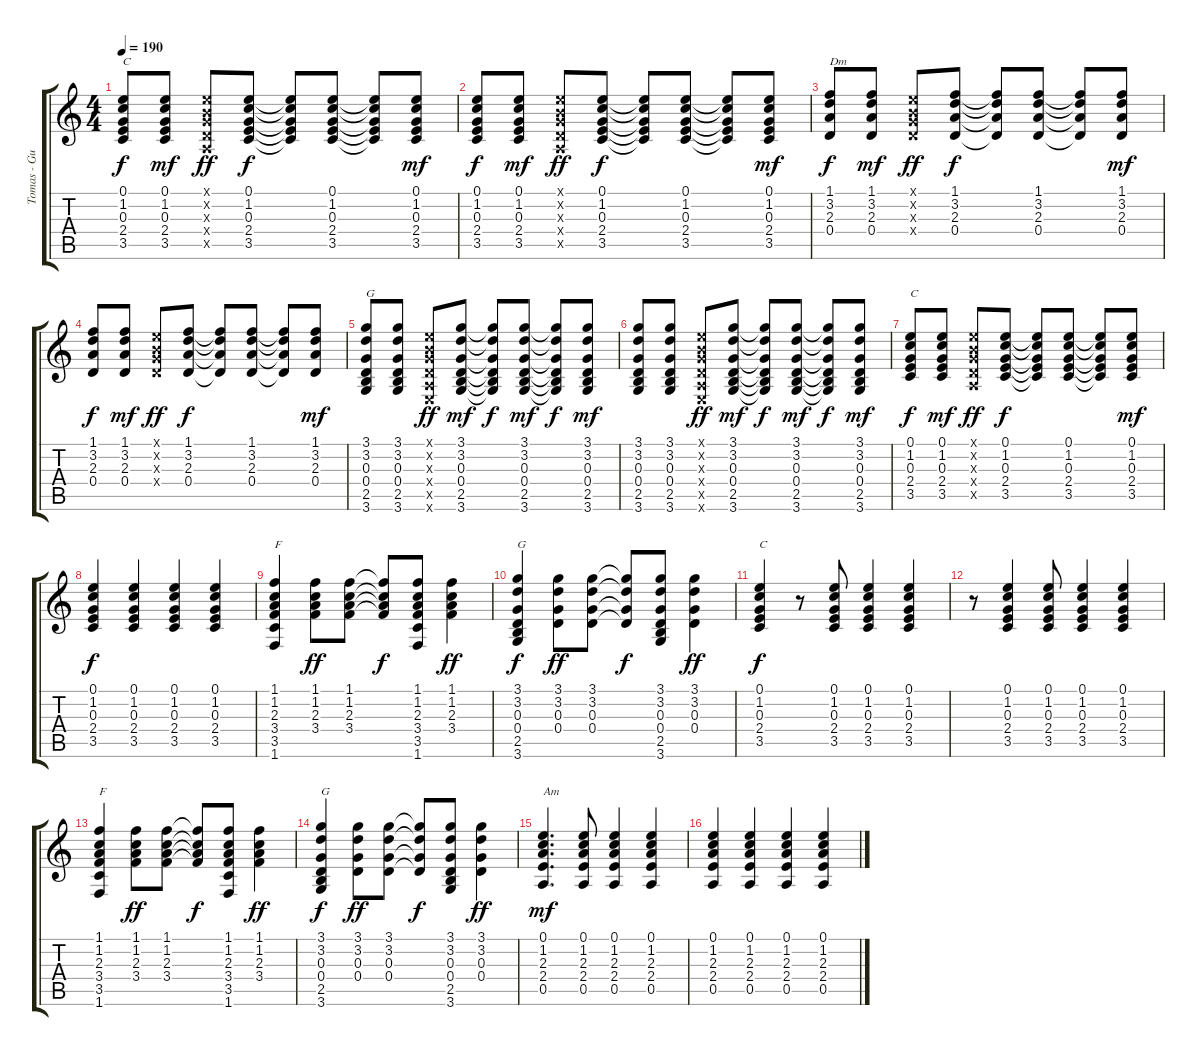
\track ("Tomas - Guitar" "Tomas - Gu") {instrument acousticguitarsteel}
\staff {score tabs}
\tuning (E4 B3 G3 D3 A2 E2) {hide}
\ts (4 4)
\tempo 190
\clef g2
\ks c
(0.1 1.2 0.3 2.4 3.5).8{txt "C" dy f} (0.1 1.2 0.3 2.4 3.5).8{dy mf} (0.1{x} 0.2{x} 0.3{x} 0.4{x} 0.5{x}).8{dy ff} (0.1 1.2 0.3 2.4 3.5).8{dy f} (0.1{t} 1.2{t} 0.3{t} 2.4{t} 3.5{t}).8 (0.1 1.2 0.3 2.4 3.5).8 (0.1{t} 1.2{t} 0.3{t} 2.4{t} 3.5{t}).8 (0.1 1.2 0.3 2.4 3.5).8{dy mf} |
(0.1 1.2 0.3 2.4 3.5).8{dy f} (0.1 1.2 0.3 2.4 3.5).8{dy mf} (0.1{x} 0.2{x} 0.3{x} 0.4{x} 0.5{x}).8{dy ff} (0.1 1.2 0.3 2.4 3.5).8{dy f} (0.1{t} 1.2{t} 0.3{t} 2.4{t} 3.5{t}).8 (0.1 1.2 0.3 2.4 3.5).8 (0.1{t} 1.2{t} 0.3{t} 2.4{t} 3.5{t}).8 (0.1 1.2 0.3 2.4 3.5).8{dy mf} |
(1.1 3.2 2.3 0.4).8{txt "Dm" dy f} (1.1 3.2 2.3 0.4).8{dy mf} (0.1{x} 0.2{x} 0.3{x} 0.4{x}).8{dy ff} (1.1 3.2 2.3 0.4).8{dy f} (1.1{t} 3.2{t} 2.3{t} 0.4{t}).8 (1.1 3.2 2.3 0.4).8 (1.1{t} 3.2{t} 2.3{t} 0.4{t}).8 (1.1 3.2 2.3 0.4).8{dy mf} |
(1.1 3.2 2.3 0.4).8{dy f} (1.1 3.2 2.3 0.4).8{dy mf} (0.1{x} 0.2{x} 0.3{x} 0.4{x}).8{dy ff} (1.1 3.2 2.3 0.4).8{dy f} (1.1{t} 3.2{t} 2.3{t} 0.4{t}).8 (1.1 3.2 2.3 0.4).8 (1.1{t} 3.2{t} 2.3{t} 0.4{t}).8 (1.1 3.2 2.3 0.4).8{dy mf} |
(3.1 3.2 0.3 0.4 2.5 3.6).8{txt "G"} (3.1 3.2 0.3 0.4 2.5 3.6).8 (0.1{x} 0.2{x} 0.3{x} 0.4{x} 0.5{x} 0.6{x}).8{dy ff} (3.1 3.2 0.3 0.4 2.5 3.6).8{dy mf} (3.1{t} 3.2{t} 0.3{t} 0.4{t} 2.5{t} 3.6{t}).8{dy f} (3.1 3.2 0.3 0.4 2.5 3.6).8{dy mf} (3.1{t} 3.2{t} 0.3{t} 0.4{t} 2.5{t} 3.6{t}).8{dy f} (3.1 3.2 0.3 0.4 2.5 3.6).8{dy mf} |
(3.1 3.2 0.3 0.4 2.5 3.6).8 (3.1 3.2 0.3 0.4 2.5 3.6).8 (0.1{x} 0.2{x} 0.3{x} 0.4{x} 0.5{x} 0.6{x}).8{dy ff} (3.1 3.2 0.3 0.4 2.5 3.6).8{dy mf} (3.1{t} 3.2{t} 0.3{t} 0.4{t} 2.5{t} 3.6{t}).8{dy f} (3.1 3.2 0.3 0.4 2.5 3.6).8{dy mf} (3.1{t} 3.2{t} 0.3{t} 0.4{t} 2.5{t} 3.6{t}).8{dy f} (3.1 3.2 0.3 0.4 2.5 3.6).8{dy mf} |
(0.1 1.2 0.3 2.4 3.5).8{txt "C" dy f} (0.1 1.2 0.3 2.4 3.5).8{dy mf} (0.1{x} 0.2{x} 0.3{x} 0.4{x} 0.5{x}).8{dy ff} (0.1 1.2 0.3 2.4 3.5).8{dy f} (0.1{t} 1.2{t} 0.3{t} 2.4{t} 3.5{t}).8 (0.1 1.2 0.3 2.4 3.5).8 (0.1{t} 1.2{t} 0.3{t} 2.4{t} 3.5{t}).8 (0.1 1.2 0.3 2.4 3.5).8{dy mf} |
(0.1 1.2 0.3 2.4 3.5).4{dy f} (0.1 1.2 0.3 2.4 3.5).4 (0.1 1.2 0.3 2.4 3.5).4 (0.1 1.2 0.3 2.4 3.5).4 |
(1.1 1.2 2.3 3.4 3.5 1.6).4{txt "F"} (1.1 1.2 2.3 3.4).8{dy ff} (1.1 1.2 2.3 3.4).8 (1.1{t} 1.2{t} 2.3{t} 3.4{t}).8{dy f} (1.1 1.2 2.3 3.4 3.5 1.6).8 (1.1 1.2 2.3 3.4).4{dy ff} |
(3.1 3.2 0.3 0.4 2.5 3.6).4{txt "G" dy f} (3.1 3.2 0.3 0.4).8{dy ff} (3.1 3.2 0.3 0.4).8 (3.1{t} 3.2{t} 0.3{t} 0.4{t}).8{dy f} (3.1 3.2 0.3 0.4 2.5 3.6).8 (3.1 3.2 0.3 0.4).4{dy ff} |
(0.1 1.2 0.3 2.4 3.5).4{txt "C" dy f} r.8 (0.1 1.2 0.3 2.4 3.5).8 (0.1 1.2 0.3 2.4 3.5).4 (0.1 1.2 0.3 2.4 3.5).4 |
r.8 (0.1 1.2 0.3 2.4 3.5).4 (0.1 1.2 0.3 2.4 3.5).8 (0.1 1.2 0.3 2.4 3.5).4 (0.1 1.2 0.3 2.4 3.5).4 |
(1.1 1.2 2.3 3.4 3.5 1.6).4{txt "F"} (1.1 1.2 2.3 3.4).8{dy ff} (1.1 1.2 2.3 3.4).8 (1.1{t} 1.2{t} 2.3{t} 3.4{t}).8{dy f} (1.1 1.2 2.3 3.4 3.5 1.6).8 (1.1 1.2 2.3 3.4).4{dy ff} |
(3.1 3.2 0.3 0.4 2.5 3.6).4{txt "G" dy f} (3.1 3.2 0.3 0.4).8{dy ff} (3.1 3.2 0.3 0.4).8 (3.1{t} 3.2{t} 0.3{t} 0.4{t}).8{dy f} (3.1 3.2 0.3 0.4 2.5 3.6).8 (3.1 3.2 0.3 0.4).4{dy ff} |
(0.1 1.2 2.3 2.4 0.5).4{d txt "Am" dy mf} (0.1 1.2 2.3 2.4 0.5).8 (0.1 1.2 2.3 2.4 0.5).4 (0.1 1.2 2.3 2.4 0.5).4 |
(0.1 1.2 2.3 2.4 0.5).4 (0.1 1.2 2.3 2.4 0.5).4 (0.1 1.2 2.3 2.4 0.5).4 (0.1 1.2 2.3 2.4 0.5).4
